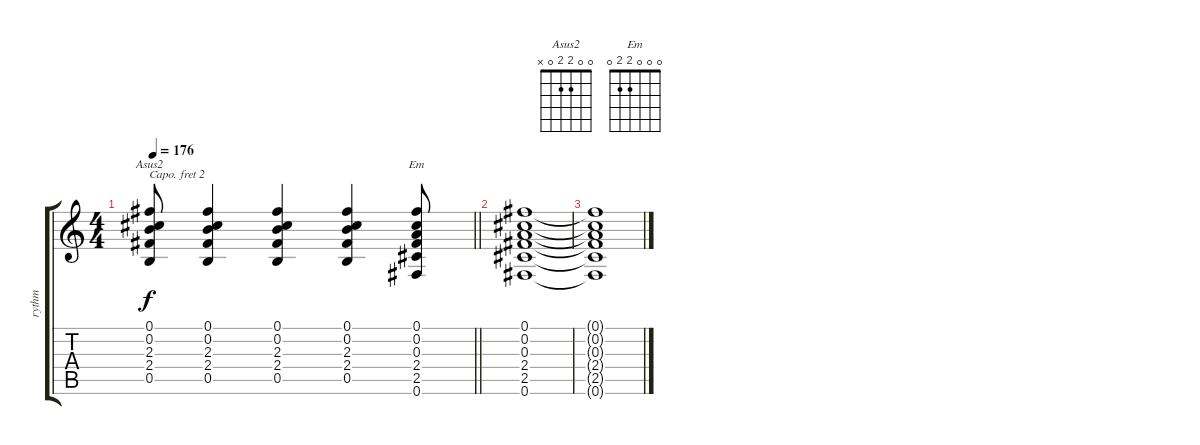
\track ("rythm" "rythm") {instrument acousticguitarsteel}
\staff {score tabs}
\capo 2
\tuning (E4 B3 G3 D3 A2 E2) {hide}
\chord ("Asus2" 0 0 2 2 0 x)
\chord ("Em" 0 0 0 2 2 0)
\ts (4 4)
\tempo 176
\clef g2
\barLineRight lightlight
\ks c
(0.1 0.2 2.3 2.4 0.5).8{ch "Asus2" dy f} (0.1 0.2 2.3 2.4 0.5).4 (0.1 0.2 2.3 2.4 0.5).4 (0.1 0.2 2.3 2.4 0.5).4 (0.1 0.2 0.3 2.4 2.5 0.6).8{ch "Em"} |
(0.1 0.2 0.3 2.4 2.5 0.6).1 |
(0.1{t} 0.2{t} 0.3{t} 2.4{t} 2.5{t} 0.6{t}).1
